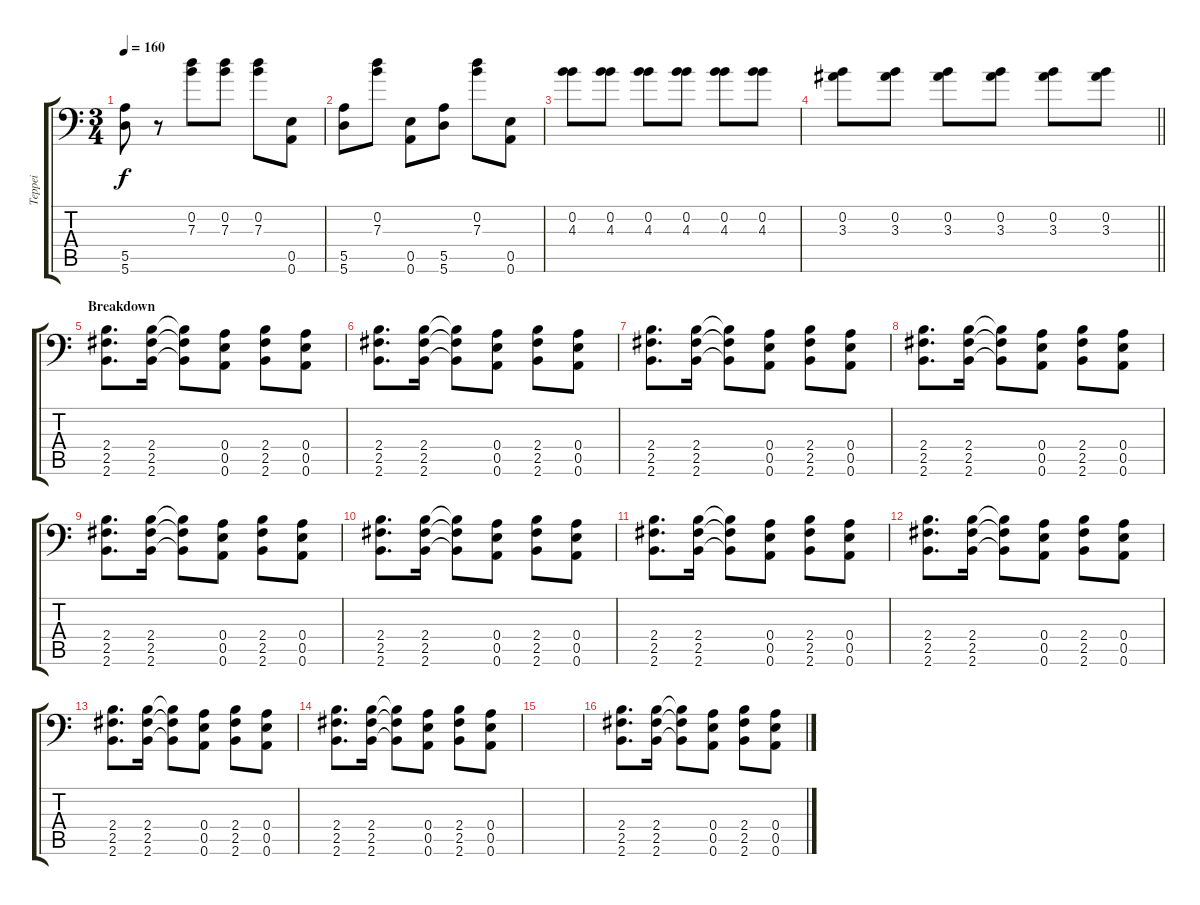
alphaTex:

\track ("Teppei" "Teppei") {instrument distortionguitar}
\staff {score tabs}
\tuning (E4 B3 G3 A2 E2 A1) {hide}
\ts (3 4)
\tempo 160
\clef f4
\ks c
(5.5 5.6).8{dy f} r.8 (0.2 7.3).8 (0.2 7.3).8 (0.2 7.3).8 (0.5 0.6).8 |
(5.5 5.6).8 (0.2 7.3).8 (0.5 0.6).8 (5.5 5.6).8 (0.2 7.3).8 (0.5 0.6).8 |
(0.2 4.3).8 (0.2 4.3).8 (0.2 4.3).8 (0.2 4.3).8 (0.2 4.3).8 (0.2 4.3).8 |
\barLineRight lightlight
(0.2 3.3).8 (0.2 3.3).8 (0.2 3.3).8 (0.2 3.3).8 (0.2 3.3).8 (0.2 3.3).8 |
\section ("" "Breakdown")
(2.4 2.5 2.6).8{d} (2.4 2.5 2.6).16 (2.4{t} 2.5{t} 2.6{t}).8 (0.4 0.5 0.6).8 (2.4 2.5 2.6).8 (0.4 0.5 0.6).8 |
(2.4 2.5 2.6).8{d} (2.4 2.5 2.6).16 (2.4{t} 2.5{t} 2.6{t}).8 (0.4 0.5 0.6).8 (2.4 2.5 2.6).8 (0.4 0.5 0.6).8 |
(2.4 2.5 2.6).8{d} (2.4 2.5 2.6).16 (2.4{t} 2.5{t} 2.6{t}).8 (0.4 0.5 0.6).8 (2.4 2.5 2.6).8 (0.4 0.5 0.6).8 |
(2.4 2.5 2.6).8{d} (2.4 2.5 2.6).16 (2.4{t} 2.5{t} 2.6{t}).8 (0.4 0.5 0.6).8 (2.4 2.5 2.6).8 (0.4 0.5 0.6).8 |
(2.4 2.5 2.6).8{d} (2.4 2.5 2.6).16 (2.4{t} 2.5{t} 2.6{t}).8 (0.4 0.5 0.6).8 (2.4 2.5 2.6).8 (0.4 0.5 0.6).8 |
(2.4 2.5 2.6).8{d} (2.4 2.5 2.6).16 (2.4{t} 2.5{t} 2.6{t}).8 (0.4 0.5 0.6).8 (2.4 2.5 2.6).8 (0.4 0.5 0.6).8 |
(2.4 2.5 2.6).8{d} (2.4 2.5 2.6).16 (2.4{t} 2.5{t} 2.6{t}).8 (0.4 0.5 0.6).8 (2.4 2.5 2.6).8 (0.4 0.5 0.6).8 |
(2.4 2.5 2.6).8{d} (2.4 2.5 2.6).16 (2.4{t} 2.5{t} 2.6{t}).8 (0.4 0.5 0.6).8 (2.4 2.5 2.6).8 (0.4 0.5 0.6).8 |
(2.4 2.5 2.6).8{d} (2.4 2.5 2.6).16 (2.4{t} 2.5{t} 2.6{t}).8 (0.4 0.5 0.6).8 (2.4 2.5 2.6).8 (0.4 0.5 0.6).8 |
(2.4 2.5 2.6).8{d} (2.4 2.5 2.6).16 (2.4{t} 2.5{t} 2.6{t}).8 (0.4 0.5 0.6).8 (2.4 2.5 2.6).8 (0.4 0.5 0.6).8 |
|
(2.4 2.5 2.6).8{d} (2.4 2.5 2.6).16 (2.4{t} 2.5{t} 2.6{t}).8 (0.4 0.5 0.6).8 (2.4 2.5 2.6).8 (0.4 0.5 0.6).8
